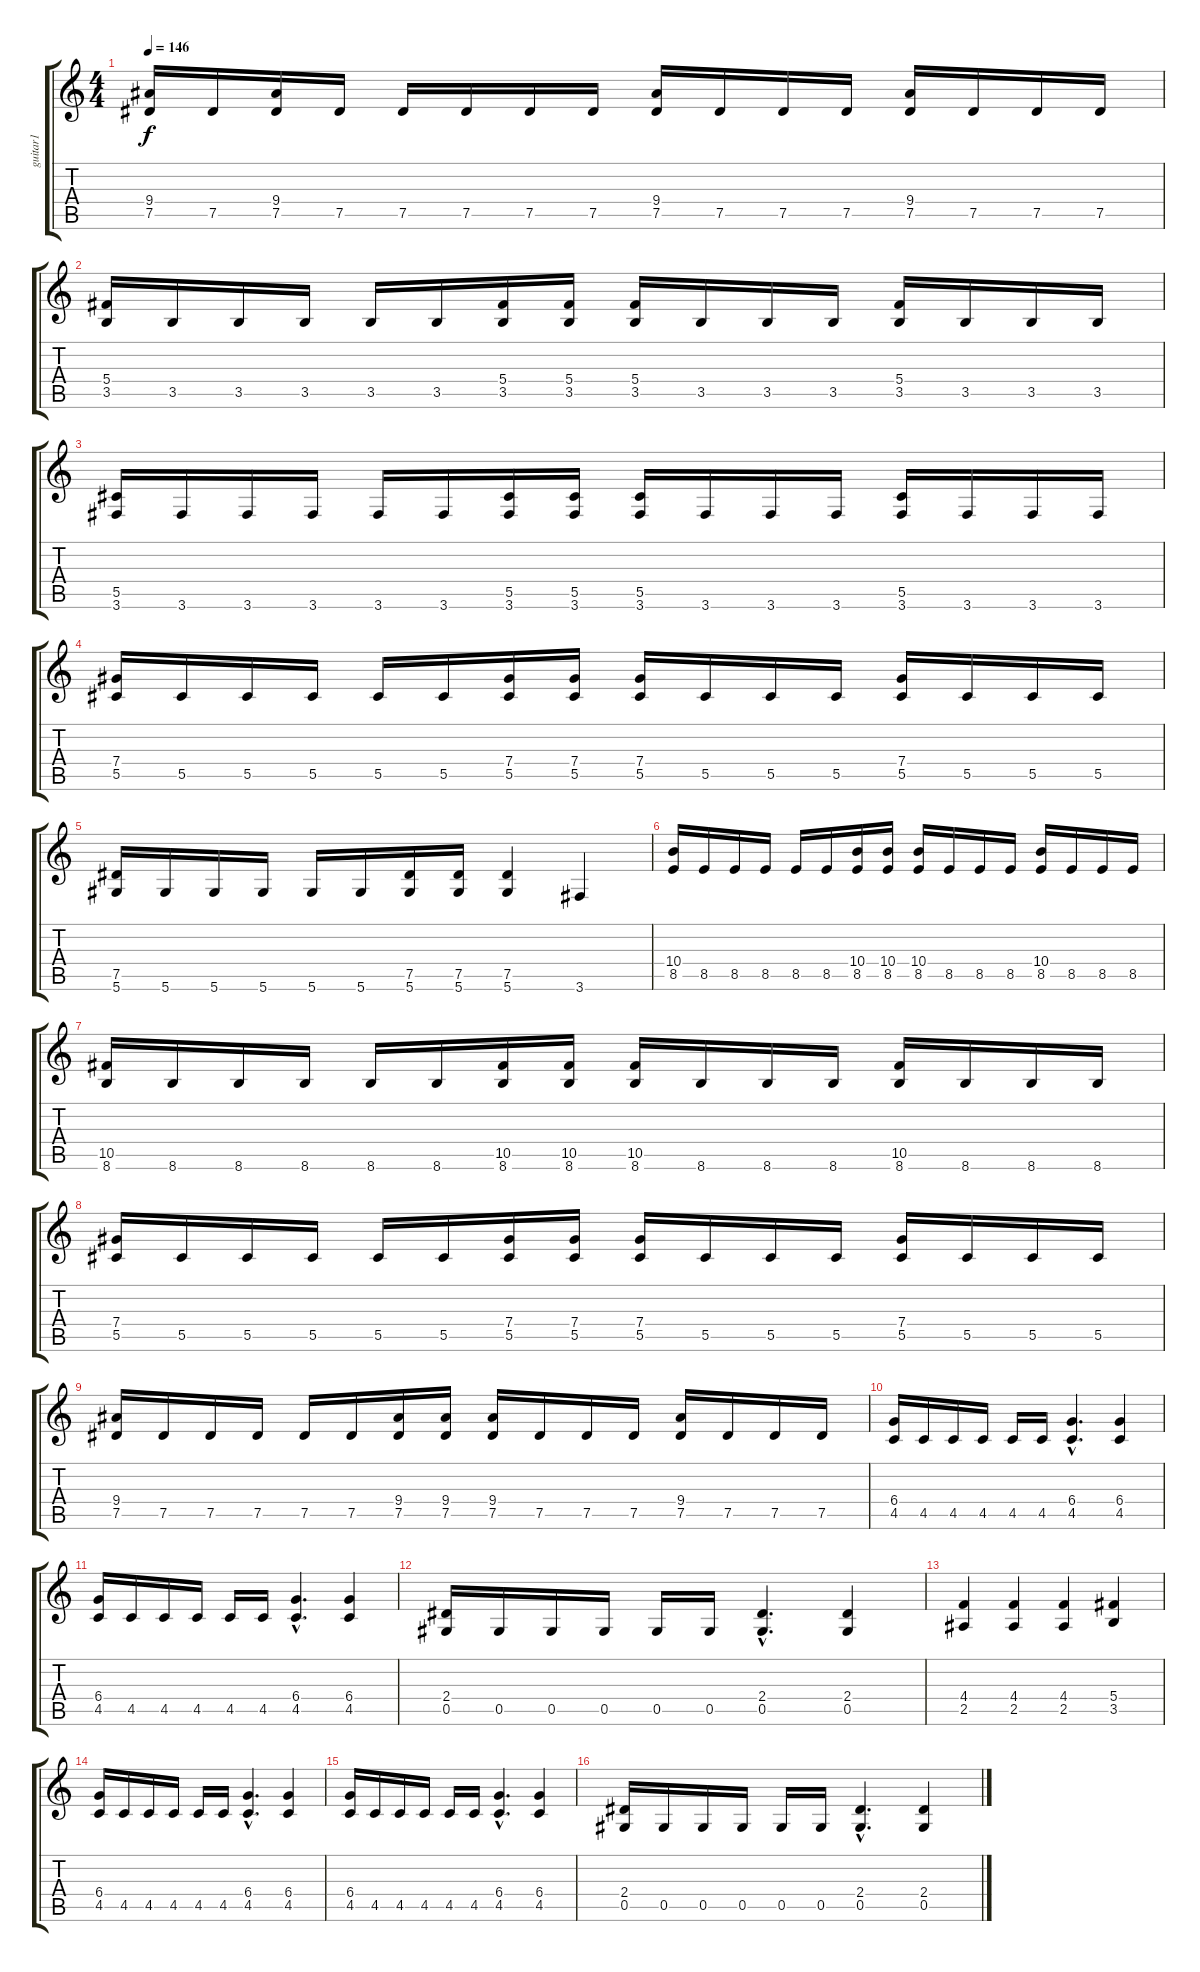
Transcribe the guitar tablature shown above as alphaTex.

\track ("guitar1" "guitar1") {instrument overdrivenguitar}
\staff {score tabs}
\tuning (Eb4 Bb3 Gb3 Db3 Ab2 Eb2) {hide}
\ts (4 4)
\tempo 146
\clef g2
\ks c
(9.4 7.5).16{dy f} 7.5.16 (9.4 7.5).16 7.5.16 7.5.16 7.5.16 7.5.16 7.5.16 (9.4 7.5).16 7.5.16 7.5.16 7.5.16 (9.4 7.5).16 7.5.16 7.5.16 7.5.16 |
(5.4 3.5).16 3.5.16 3.5.16 3.5.16 3.5.16 3.5.16 (5.4 3.5).16 (5.4 3.5).16 (5.4 3.5).16 3.5.16 3.5.16 3.5.16 (5.4 3.5).16 3.5.16 3.5.16 3.5.16 |
(5.5 3.6).16 3.6.16 3.6.16 3.6.16 3.6.16 3.6.16 (5.5 3.6).16 (5.5 3.6).16 (5.5 3.6).16 3.6.16 3.6.16 3.6.16 (5.5 3.6).16 3.6.16 3.6.16 3.6.16 |
(7.4 5.5).16 5.5.16 5.5.16 5.5.16 5.5.16 5.5.16 (7.4 5.5).16 (7.4 5.5).16 (7.4 5.5).16 5.5.16 5.5.16 5.5.16 (7.4 5.5).16 5.5.16 5.5.16 5.5.16 |
(7.5 5.6).16 5.6.16 5.6.16 5.6.16 5.6.16 5.6.16 (7.5 5.6).16 (7.5 5.6).16 (7.5 5.6).4 3.6.4 |
(10.4 8.5).16 8.5.16 8.5.16 8.5.16 8.5.16 8.5.16 (10.4 8.5).16 (10.4 8.5).16 (10.4 8.5).16 8.5.16 8.5.16 8.5.16 (10.4 8.5).16 8.5.16 8.5.16 8.5.16 |
(10.5 8.6).16 8.6.16 8.6.16 8.6.16 8.6.16 8.6.16 (10.5 8.6).16 (10.5 8.6).16 (10.5 8.6).16 8.6.16 8.6.16 8.6.16 (10.5 8.6).16 8.6.16 8.6.16 8.6.16 |
(7.4 5.5).16 5.5.16 5.5.16 5.5.16 5.5.16 5.5.16 (7.4 5.5).16 (7.4 5.5).16 (7.4 5.5).16 5.5.16 5.5.16 5.5.16 (7.4 5.5).16 5.5.16 5.5.16 5.5.16 |
(9.4 7.5).16 7.5.16 7.5.16 7.5.16 7.5.16 7.5.16 (9.4 7.5).16 (9.4 7.5).16 (9.4 7.5).16 7.5.16 7.5.16 7.5.16 (9.4 7.5).16 7.5.16 7.5.16 7.5.16 |
(6.4 4.5).16 4.5.16 4.5.16 4.5.16 4.5.16 4.5.16 (6.4{hac} 4.5{hac}).4{d} (6.4 4.5).4 |
(6.4 4.5).16 4.5.16 4.5.16 4.5.16 4.5.16 4.5.16 (6.4{hac} 4.5{hac}).4{d} (6.4 4.5).4 |
(2.4 0.5).16 0.5.16 0.5.16 0.5.16 0.5.16 0.5.16 (2.4{hac} 0.5{hac}).4{d} (2.4 0.5).4 |
(4.4 2.5).4 (4.4 2.5).4 (4.4 2.5).4 (5.4 3.5).4 |
(6.4 4.5).16 4.5.16 4.5.16 4.5.16 4.5.16 4.5.16 (6.4{hac} 4.5{hac}).4{d} (6.4 4.5).4 |
(6.4 4.5).16 4.5.16 4.5.16 4.5.16 4.5.16 4.5.16 (6.4{hac} 4.5{hac}).4{d} (6.4 4.5).4 |
(2.4 0.5).16 0.5.16 0.5.16 0.5.16 0.5.16 0.5.16 (2.4{hac} 0.5{hac}).4{d} (2.4 0.5).4
